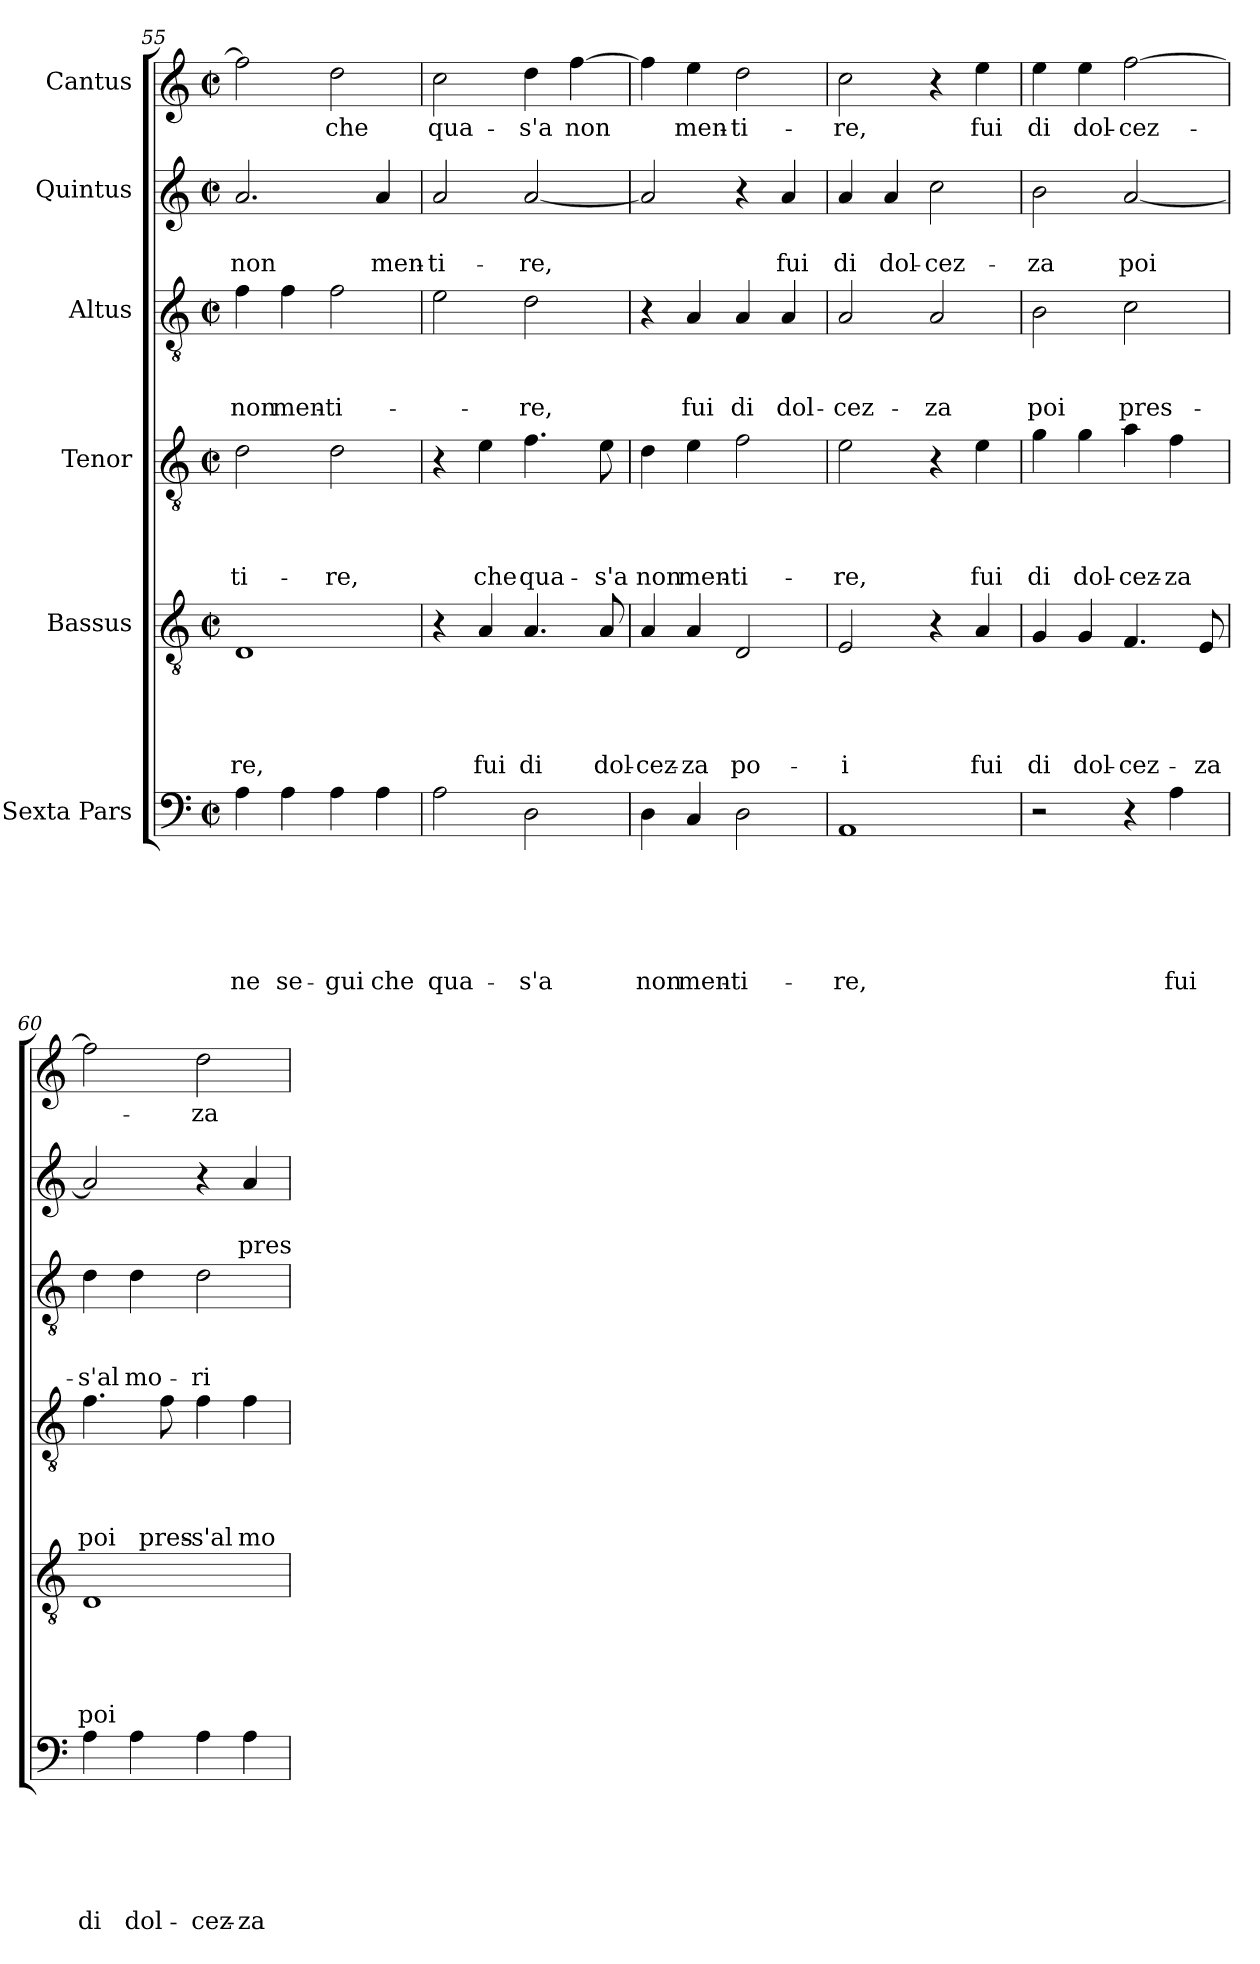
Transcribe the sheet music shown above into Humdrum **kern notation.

**kern	**text	**text	**text	**text	**text	**text	**kern	**text	**text	**text	**text	**text	**kern	**text	**text	**text	**text	**kern	**text	**text	**text	**kern	**text	**text	**kern	**text
*part6	*part6	*part6	*part6	*part6	*part6	*part6	*part5	*part5	*part5	*part5	*part5	*part5	*part4	*part4	*part4	*part4	*part4	*part3	*part3	*part3	*part3	*part2	*part2	*part2	*part1	*part1
*staff6	*staff6	*staff6	*staff6	*staff6	*staff6	*staff6	*staff5	*staff5	*staff5	*staff5	*staff5	*staff5	*staff4	*staff4	*staff4	*staff4	*staff4	*staff3	*staff3	*staff3	*staff3	*staff2	*staff2	*staff2	*staff1	*staff1
*I"Sexta Pars	*	*	*	*	*	*	*I"Bassus	*	*	*	*	*	*I"Tenor	*	*	*	*	*I"Altus	*	*	*	*I"Quintus	*	*	*I"Cantus	*
*clefF4	*	*	*	*	*	*	*clefGv2	*	*	*	*	*	*clefGv2	*	*	*	*	*clefGv2	*	*	*	*clefG2	*	*	*clefG2	*
*k[]	*	*	*	*	*	*	*k[]	*	*	*	*	*	*k[]	*	*	*	*	*k[]	*	*	*	*k[]	*	*	*k[]	*
*C:	*	*	*	*	*	*	*C:	*	*	*	*	*	*C:	*	*	*	*	*C:	*	*	*	*C:	*	*	*C:	*
*M2/2	*	*	*	*	*	*	*M2/2	*	*	*	*	*	*M2/2	*	*	*	*	*M2/2	*	*	*	*M2/2	*	*	*M2/2	*
*met(c|)	*	*	*	*	*	*	*met(c|)	*	*	*	*	*	*met(c|)	*	*	*	*	*met(c|)	*	*	*	*met(c|)	*	*	*met(c|)	*
=55	=55	=55	=55	=55	=55	=55	=55	=55	=55	=55	=55	=55	=55	=55	=55	=55	=55	=55	=55	=55	=55	=55	=55	=55	=55	=55
4A\	.	.	.	.	.	ne	1D	.	.	.	.	-re,	2d\	.	.	.	-ti-	4f\	.	.	non	2.a/	.	non	2ff\]	.
4A\	.	.	.	.	.	se-	.	.	.	.	.	.	.	.	.	.	.	4f\	.	.	men-	.	.	.	.	.
4A\	.	.	.	.	.	-gui	.	.	.	.	.	.	2d\	.	.	.	-re,	2f\	.	.	-ti-	.	.	.	2dd\	che
4A\	.	.	.	.	.	che	.	.	.	.	.	.	.	.	.	.	.	.	.	.	.	4a/	.	men-	.	.
=56	=56	=56	=56	=56	=56	=56	=56	=56	=56	=56	=56	=56	=56	=56	=56	=56	=56	=56	=56	=56	=56	=56	=56	=56	=56	=56
2A\	.	.	.	.	.	qua-	4r	.	.	.	.	.	4r	.	.	.	.	2e\	.	.	.	2a/	.	-ti-	2cc\	qua-
.	.	.	.	.	.	.	4A/	.	.	.	.	fui	4e\	.	.	.	che	.	.	.	.	.	.	.	.	.
2D\	.	.	.	.	.	-s'a	4.A/	.	.	.	.	di	4.f\	.	.	.	qua-	2d\	.	.	-re,	[2a/	.	-re,	4dd\	-s'a
.	.	.	.	.	.	.	.	.	.	.	.	.	.	.	.	.	.	.	.	.	.	.	.	.	[4ff\	non
.	.	.	.	.	.	.	8A/	.	.	.	.	dol-	8e\	.	.	.	-s'a	.	.	.	.	.	.	.	.	.
=57	=57	=57	=57	=57	=57	=57	=57	=57	=57	=57	=57	=57	=57	=57	=57	=57	=57	=57	=57	=57	=57	=57	=57	=57	=57	=57
4D\	.	.	.	.	.	non	4A/	.	.	.	.	-cez-	4d\	.	.	.	non	4r	.	.	.	2a/]	.	.	4ff\]	.
4C/	.	.	.	.	.	men-	4A/	.	.	.	.	-za	4e\	.	.	.	men-	4A/	.	.	fui	.	.	.	4ee\	men-
2D\	.	.	.	.	.	-ti-	2D/	.	.	.	.	po-	2f\	.	.	.	-ti-	4A/	.	.	di	4r	.	.	2dd\	-ti-
.	.	.	.	.	.	.	.	.	.	.	.	.	.	.	.	.	.	4A/	.	.	dol-	4a/	.	fui	.	.
=58	=58	=58	=58	=58	=58	=58	=58	=58	=58	=58	=58	=58	=58	=58	=58	=58	=58	=58	=58	=58	=58	=58	=58	=58	=58	=58
1AA	.	.	.	.	.	-re,	2E/	.	.	.	.	-i	2e\	.	.	.	-re,	2A/	.	.	-cez-	4a/	.	di	2cc\	-re,
.	.	.	.	.	.	.	.	.	.	.	.	.	.	.	.	.	.	.	.	.	.	4a/	.	dol-	.	.
.	.	.	.	.	.	.	4r	.	.	.	.	.	4r	.	.	.	.	2A/	.	.	-za	2cc\	.	-cez-	4r	.
.	.	.	.	.	.	.	4A/	.	.	.	.	fui	4e\	.	.	.	fui	.	.	.	.	.	.	.	4ee\	fui
=59	=59	=59	=59	=59	=59	=59	=59	=59	=59	=59	=59	=59	=59	=59	=59	=59	=59	=59	=59	=59	=59	=59	=59	=59	=59	=59
2r	.	.	.	.	.	.	4G/	.	.	.	.	di	4g\	.	.	.	di	2B\	.	.	poi	2b\	.	-za	4ee\	di
.	.	.	.	.	.	.	4G/	.	.	.	.	dol-	4g\	.	.	.	dol-	.	.	.	.	.	.	.	4ee\	dol-
4r	.	.	.	.	.	.	4.F/	.	.	.	.	-cez-	4a\	.	.	.	-cez-	2c\	.	.	pres-	[2a/	.	poi	[2ff\	-cez-
4A\	.	.	.	.	.	fui	.	.	.	.	.	.	4f\	.	.	.	-za	.	.	.	.	.	.	.	.	.
.	.	.	.	.	.	.	8E/	.	.	.	.	-za	.	.	.	.	.	.	.	.	.	.	.	.	.	.
!!LO:PB:g=z
=60	=60	=60	=60	=60	=60	=60	=60	=60	=60	=60	=60	=60	=60	=60	=60	=60	=60	=60	=60	=60	=60	=60	=60	=60	=60	=60
4A\	.	.	.	.	.	di	1D	.	.	.	.	poi	4.f\	.	.	.	poi	4d\	.	.	-s'al	2a/]	.	.	2ff\]	.
4A\	.	.	.	.	.	dol-	.	.	.	.	.	.	.	.	.	.	.	4d\	.	.	mo-	.	.	.	.	.
.	.	.	.	.	.	.	.	.	.	.	.	.	8f\	.	.	.	pres-	.	.	.	.	.	.	.	.	.
4A\	.	.	.	.	.	-cez-	.	.	.	.	.	.	4f\	.	.	.	-s'al	2d\	.	.	-ri-	4r	.	.	2dd\	-za
4A\	.	.	.	.	.	-za	.	.	.	.	.	.	4f\	.	.	.	mo-	.	.	.	.	4a/	.	pres-	.	.
=	=	=	=	=	=	=	=	=	=	=	=	=	=	=	=	=	=	=	=	=	=	=	=	=	=	=
*-	*-	*-	*-	*-	*-	*-	*-	*-	*-	*-	*-	*-	*-	*-	*-	*-	*-	*-	*-	*-	*-	*-	*-	*-	*-	*-
